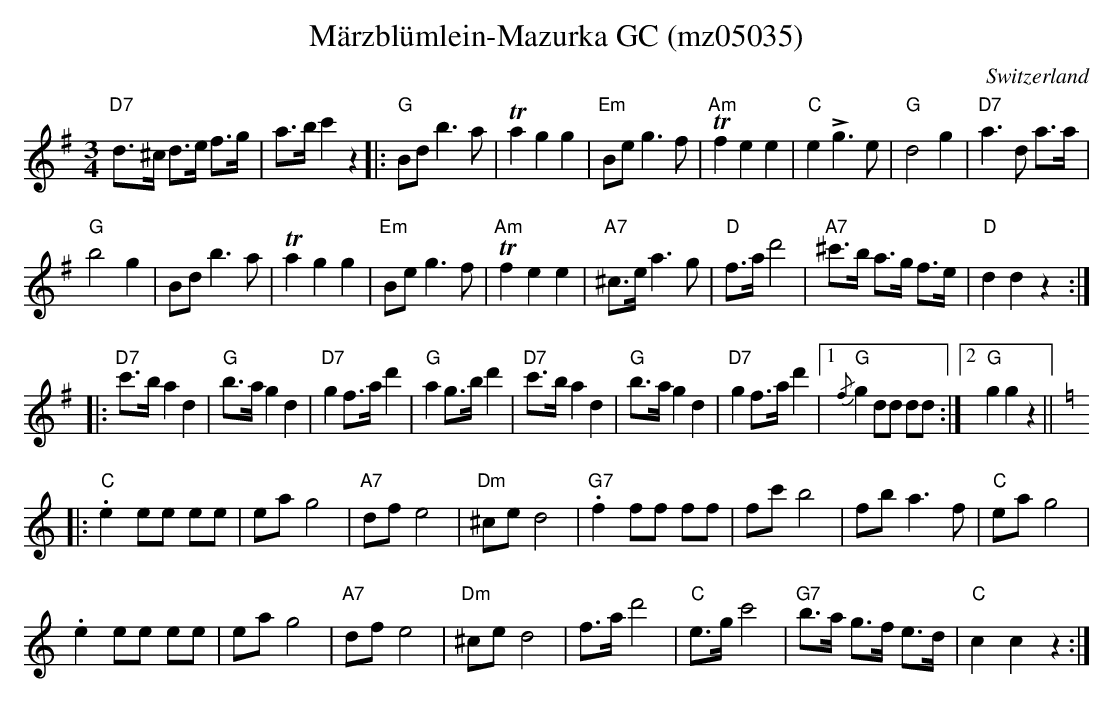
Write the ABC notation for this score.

X:1
T: M\"arzbl\"umlein-Mazurka GC (mz05035)
M:3/4
L:1/8
O:Switzerland
K:G transpose=3 %%MIDI gchordon
"D7"d>^c d>e f>g | a>bc'2z2 |: "G"Bd b3a | Ta2g2g2 | "Em"Beg3f | "Am"Tf2e2e2 | "C"e2!>!g3e | "G"d4g2 | "D7"a3d a>a |
"G"b4g2 | Bdb3a | Ta2g2g2 | "Em"Beg3f | "Am"Tf2e2e2 | "A7"^c>ea3g | "D"f>ad'4 | "A7"^c'>b a>g f>e | "D"d2d2z2 ::
"D7"c'>ba2d2 | "G"b>ag2d2 | "D7"g2f>ad'2 | "G"a2g>bd'2 | "D7"c'>ba2d2 |  "G"b>ag2d2 |  "D7"g2f>ad'2 |1 "G"{/f}g2 dd dd :|2 "G"g2g2z2 || [K:C]
|:"C".e2 ee ee | eag4 | "A7"dfe4 | "Dm"^ced4 | "G7".f2 ff ff | fc'b4 | fba3f | "C"eag4 |
.e2 ee ee | eag4 | "A7"dfe4 | "Dm"^ced4 | f>ad'4 | "C"e>gc'4 | "G7"b>a g>f e>d | "C"c2c2z2 :|
